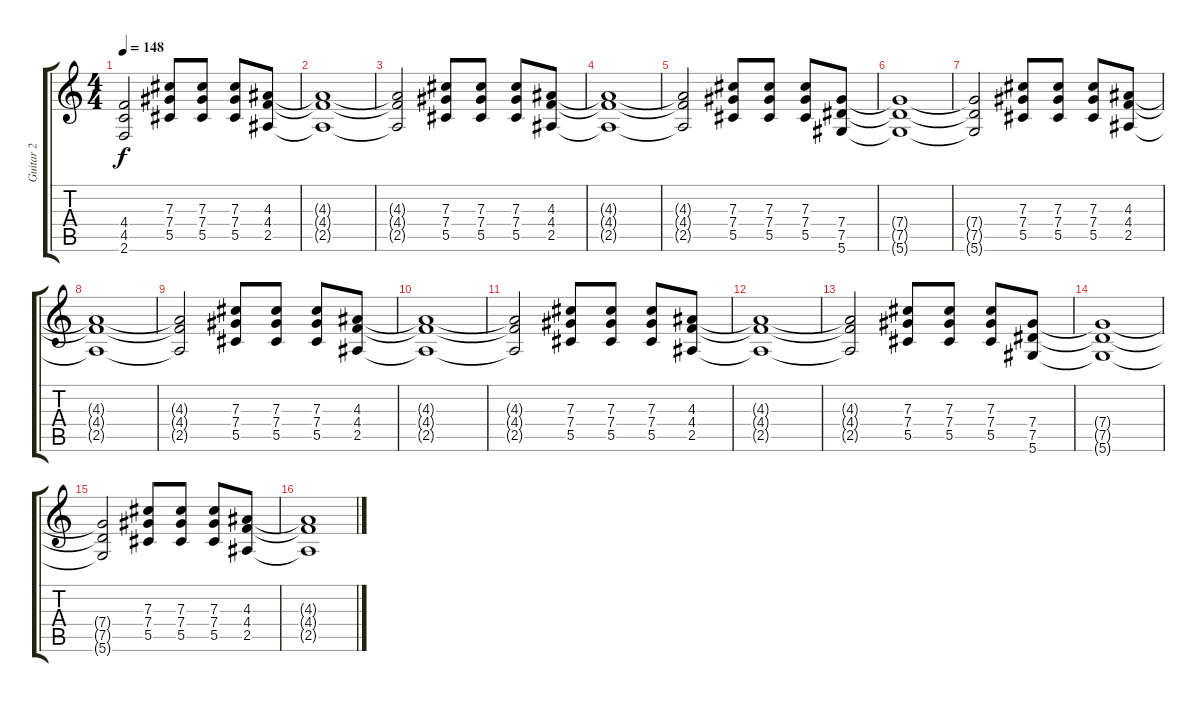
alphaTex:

\track ("Guitar 2" "Guitar 2") {instrument distortionguitar}
\staff {score tabs}
\tuning (Eb4 Bb3 Gb3 Db3 Ab2 Eb2) {hide}
\ts (4 4)
\tempo 148
\clef g2
\ks c
(4.4 4.5 2.6).2{dy f} (7.3 7.4 5.5).8 (7.3 7.4 5.5).8 (7.3 7.4 5.5).8 (4.3 4.4 2.5).8 |
(4.3{t} 4.4{t} 2.5{t}).1 |
(4.3{t} 4.4{t} 2.5{t}).2 (7.3 7.4 5.5).8 (7.3 7.4 5.5).8 (7.3 7.4 5.5).8 (4.3 4.4 2.5).8 |
(4.3{t} 4.4{t} 2.5{t}).1 |
(4.3{t} 4.4{t} 2.5{t}).2 (7.3 7.4 5.5).8 (7.3 7.4 5.5).8 (7.3 7.4 5.5).8 (7.4 7.5 5.6).8 |
(7.4{t} 7.5{t} 5.6{t}).1 |
(7.4{t} 7.5{t} 5.6{t}).2 (7.3 7.4 5.5).8 (7.3 7.4 5.5).8 (7.3 7.4 5.5).8 (4.3 4.4 2.5).8 |
(4.3{t} 4.4{t} 2.5{t}).1 |
(4.3{t} 4.4{t} 2.5{t}).2 (7.3 7.4 5.5).8 (7.3 7.4 5.5).8 (7.3 7.4 5.5).8 (4.3 4.4 2.5).8 |
(4.3{t} 4.4{t} 2.5{t}).1 |
(4.3{t} 4.4{t} 2.5{t}).2 (7.3 7.4 5.5).8 (7.3 7.4 5.5).8 (7.3 7.4 5.5).8 (4.3 4.4 2.5).8 |
(4.3{t} 4.4{t} 2.5{t}).1 |
(4.3{t} 4.4{t} 2.5{t}).2 (7.3 7.4 5.5).8 (7.3 7.4 5.5).8 (7.3 7.4 5.5).8 (7.4 7.5 5.6).8 |
(7.4{t} 7.5{t} 5.6{t}).1 |
(7.4{t} 7.5{t} 5.6{t}).2 (7.3 7.4 5.5).8 (7.3 7.4 5.5).8 (7.3 7.4 5.5).8 (4.3 4.4 2.5).8 |
(4.3{t} 4.4{t} 2.5{t}).1
